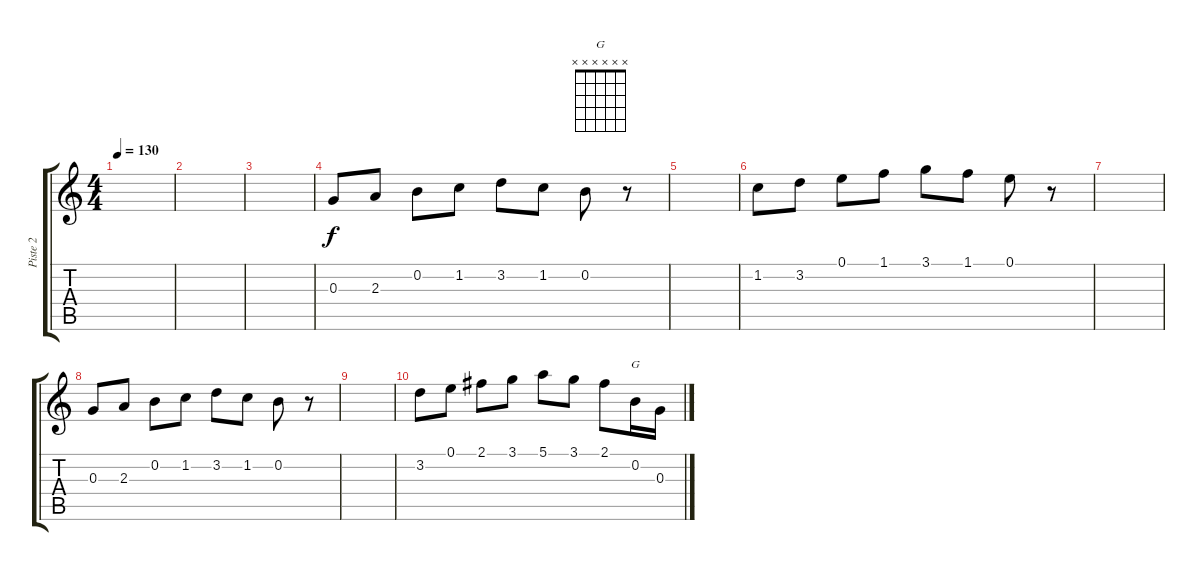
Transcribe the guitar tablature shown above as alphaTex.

\track ("Piste 2" "Piste 2") {instrument banjo}
\staff {score tabs}
\tuning (E4 B3 G3 D3 A2 E2) {hide}
\displaytranspose 12
\chord ("G" x x x x x x) {firstfret 0}
\ts (4 4)
\tempo 130
\clef g2
\ks c
|
|
|
0.3.8 2.3.8 0.2.8 1.2.8 3.2.8 1.2.8 0.2.8 r.8 |
|
1.2.8 3.2.8 0.1.8 1.1.8 3.1.8 1.1.8 0.1.8 r.8 |
|
0.3.8 2.3.8 0.2.8 1.2.8 3.2.8 1.2.8 0.2.8 r.8 |
|
3.2.8 0.1.8 2.1.8 3.1.8 5.1.8 3.1.8 2.1.8 0.2.16{ch "G"} 0.3.16
